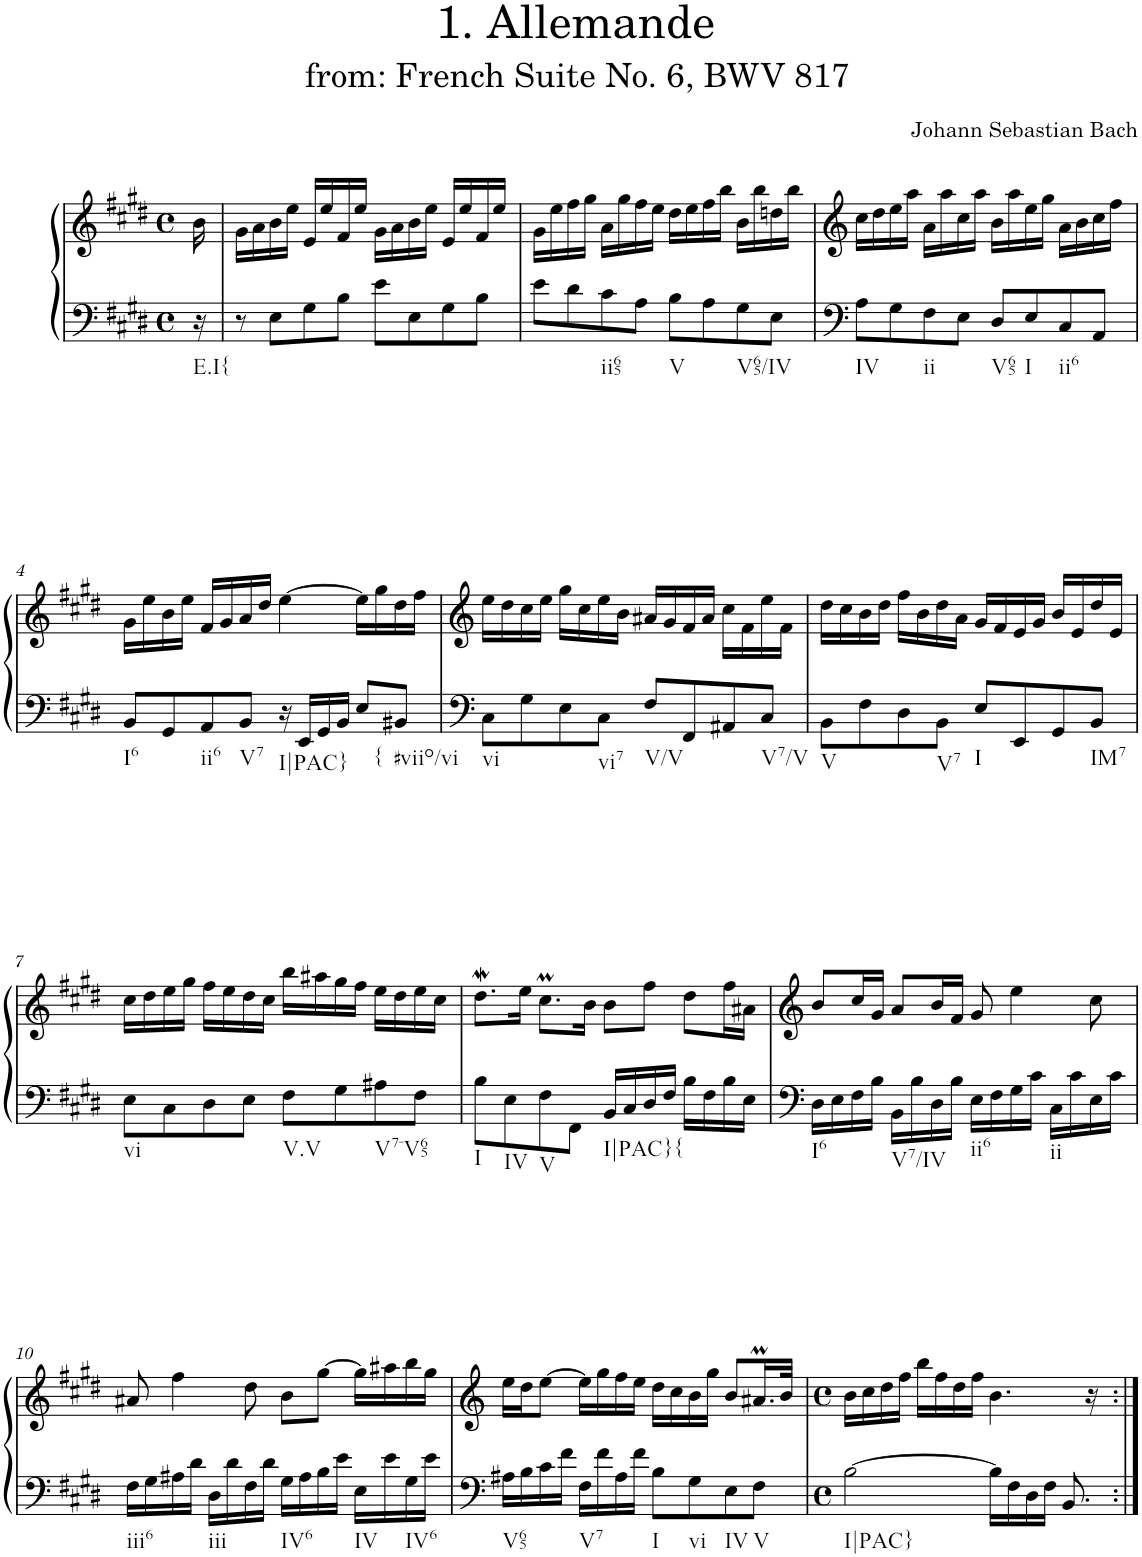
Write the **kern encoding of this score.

**kern	**kern
*part1	*part1
*staff2	*staff1
*I"Piano	*
*I'Pno.	*
*clefF4	*clefG2
*k[f#c#g#d#]	*k[f#c#g#d#]
*M4/4	*M4/4
*met(c)	*met(c)
=	=
!LO:TX:b:t=E.I{	!
16r	16b\
=1	=1
8r	16g#\LL
.	16a\
8E\L	16b\
.	16ee\JJ
8G#\	16e/LL
.	16ee/
8B\J	16f#/
.	16ee/JJ
8e\L	16g#\LL
.	16a\
8E\	16b\
.	16ee\JJ
8G#\	16e/LL
.	16ee/
8B\J	16f#/
.	16ee/JJ
=2	=2
8e\L	16g#\LL
.	16ee\
8d#\	16ff#\
.	16gg#\JJ
!LO:TX:b:t=ii65	!
8c#\	16a\LL
.	16gg#\
8A\J	16ff#\
.	16ee\JJ
!LO:TX:b:t=V	!
8B\L	16dd#\LL
.	16ee\
8A\	16ff#\
.	16bb\JJ
!LO:TX:b:t=V65/IV	!
8G#\	16b\LL
.	16bb\
8E\J	16ddn\
.	16bb\JJ
=3	=3
!LO:TX:b:t=IV	!
8A\L	16cc#\LL
.	16dd#\
8G#\	16ee\
.	16aa\JJ
!LO:TX:b:t=ii	!
8F#\	16a\LL
.	16aa\
8E\J	16cc#\
.	16aa\JJ
!LO:TX:b:t=V65	!
8D#/L	16b\LL
.	16aa\
!LO:TX:b:t=I	!
8E/	16ee\
.	16gg#\JJ
!LO:TX:b:t=ii6	!
8C#/	16a\LL
.	16b\
8AA/J	16cc#\
.	16ff#\JJ
!!LO:LB:g=z
=4	=4
!LO:TX:b:t=I6	!
8BB/L	16g#\LL
.	16ee\
8GG#/	16b\
.	16ee\JJ
!LO:TX:b:t=ii6	!
8AA/	16f#/LL
.	16g#/
!LO:TX:b:t=V7	!
8BB/J	16a/
.	16dd#/JJ
!LO:TX:b:t=I|PAC}	!
16r	[4ee\
16EE/LL	.
16GG#/	.
16BB/JJ	.
!LO:TX:b:t={	!
8E/L	16ee\LL]
.	16gg#\
!LO:TX:b:t=#viio/vi	!
8BB#X/J	16dd#\
.	16ff#\JJ
=5	=5
!LO:TX:b:t=vi	!
8C#\L	16ee\LL
.	16dd#\
8G#\	16cc#\
.	16ee\JJ
8E\	16gg#\LL
.	16cc#\
!LO:TX:b:t=vi7	!
8C#\J	16ee\
.	16b\JJ
!LO:TX:b:t=V/V	!
8F#/L	16a#X/LL
.	16g#/
8FF#/	16f#/
.	16a#/JJ
8AA#X/	16cc#\LL
.	16f#\
!LO:TX:b:t=V7/V	!
8C#/J	16ee\
.	16f#\JJ
=6	=6
!LO:TX:b:t=V	!
8BB\L	16dd#\LL
.	16cc#\
8F#\	16b\
.	16dd#\JJ
8D#\	16ff#\LL
.	16b\
!LO:TX:b:t=V7	!
8BB\J	16dd#\
.	16a\JJ
!LO:TX:b:t=I	!
8E/L	16g#/LL
.	16f#/
8EE/	16e/
.	16g#/JJ
8GG#/	16b/LL
.	16e/
!LO:TX:b:t=IM7	!
8BB/J	16dd#/
.	16e/JJ
!!LO:LB:g=z
=7	=7
!LO:TX:b:t=vi	!
8E\L	16cc#\LL
.	16dd#\
8C#\	16ee\
.	16gg#\JJ
8D#\	16ff#\LL
.	16ee\
8E\J	16dd#\
.	16cc#\JJ
!LO:TX:b:t=V.V	!
8F#\L	16bb\LL
.	16aa#X\
8G#\	16gg#\
.	16ff#\JJ
!LO:TX:b:t=V7-V65	!
8A#X\	16ee\LL
.	16dd#\
8F#\J	16ee\
.	16cc#\JJ
=8	=8
!LO:TX:b:t=I	!
8B\L	8.dd#W\L
!LO:TX:b:t=IV	!
8E\	.
.	16ee\Jk
!LO:TX:b:t=V	!
8F#\	8.cc#M\L
8FF#\J	.
.	16b\Jk
!LO:TX:b:t=I|PAC}{	!
16BB/LL	8b\L
16C#/	.
16D#/	8ff#\J
16F#/JJ	.
16B\LL	8dd#\L
16F#\	.
16B\	16ff#\L
16E\JJ	16a#X\JJ
=9	=9
!LO:TX:b:t=I6	!
16D#\LL	8b/L
16E\	.
16F#\	16cc#/L
16B\JJ	16g#/JJ
!LO:TX:b:t=V7/IV	!
16BB\LL	8a/L
16B\	.
16D#\	16b/L
16B\JJ	16f#/JJ
!LO:TX:b:t=ii6	!
16E\LL	8g#/
16F#\	.
16G#\	4ee\
16c#\JJ	.
!LO:TX:b:t=ii	!
16C#\LL	.
16c#\	.
16E\	8cc#\
16c#\JJ	.
!!LO:LB:g=z
=10	=10
!LO:TX:b:t=iii6	!
16F#\LL	8a#X/
16G#\	.
16A#X\	4ff#\
16d#\JJ	.
!LO:TX:b:t=iii	!
16D#\LL	.
16d#\	.
16F#\	8dd#\
16d#\JJ	.
!LO:TX:b:t=IV6	!
16G#\LL	8b\L
16A#\	.
16B\	[8gg#\J
16e\JJ	.
!LO:TX:b:t=IV	!
16E\LL	16gg#\LL]
16e\	16aa#X\
!LO:TX:b:t=IV6	!
16G#\	16bb\
16e\JJ	16gg#\JJ
=11	=11
!LO:TX:b:t=V65	!
16A#X\LL	16ee\LL
16B\	16dd#\J
16c#\	[8ee\J
16f#\JJ	.
!LO:TX:b:t=V7	!
16F#\LL	16ee\LL]
16f#\	16gg#\
16A#\	16ff#\
16f#\JJ	16ee\JJ
!LO:TX:b:t=I	!
8B\L	16dd#\LL
.	16cc#\
!LO:TX:b:t=vi	!
8G#\	16b\
.	16gg#\JJ
!LO:TX:b:t=IV	!
8E\	8b/L
!LO:TX:b:t=V	!
8F#\J	16.a#Xm/L
.	32b/JJk
=12	=12
*M4/4	*M4/4
*met(c)	*met(c)
!LO:TX:b:t=I|PAC}	!
[2B\	16b\LL
.	16cc#\
.	16dd#\
.	16ff#\JJ
.	16bb\LL
.	16ff#\
.	16dd#\
.	16ff#\JJ
16B\LL]	4.b\
16F#\	.
16D#\	.
16F#\JJ	.
8.BB/	.
.	16r
=:|!	=:|!
*-	*-
